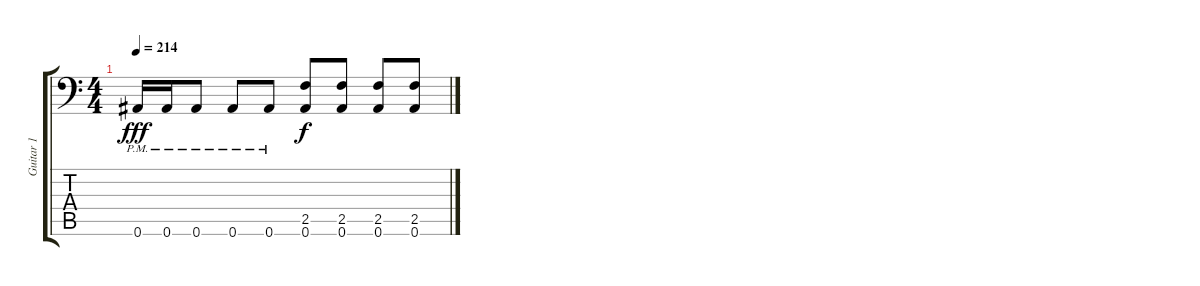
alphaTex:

\track ("Guitar 1" "Guitar 1") {instrument distortionguitar}
\staff {score tabs}
\tuning (Bb3 F3 Db3 Ab2 Eb2 Bb1) {hide}
\ts (4 4)
\tempo 214
\clef f4
\ks c
0.6{pm}.16{dy fff} 0.6{pm}.16 0.6{pm}.8 0.6{pm}.8 0.6{pm}.8 (2.5 0.6).8{dy f} (2.5 0.6).8 (2.5 0.6).8 (2.5 0.6).8
